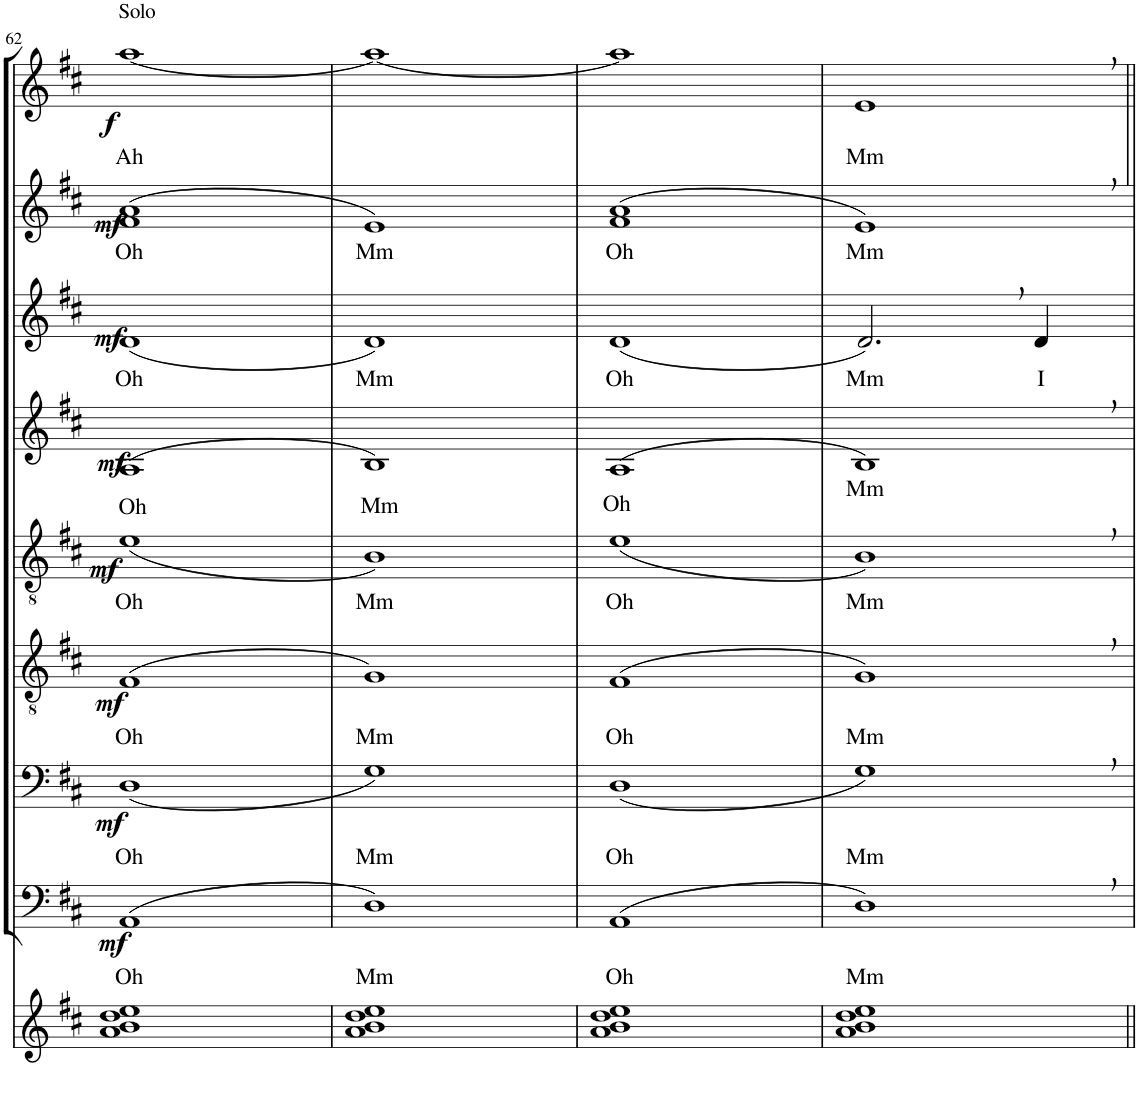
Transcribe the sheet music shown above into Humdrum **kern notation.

**kern	**kern	**text	**dynam	**kern	**text	**dynam	**kern	**text	**dynam	**kern	**text	**dynam	**kern	**text	**dynam	**kern	**text	**dynam	**kern	**text	**dynam	**kern	**text	**dynam
*part9	*part8	*part8	*part8	*part7	*part7	*part7	*part6	*part6	*part6	*part5	*part5	*part5	*part4	*part4	*part4	*part3	*part3	*part3	*part2	*part2	*part2	*part1	*part1	*part1
*staff9	*staff8	*staff8	*staff8	*staff7	*staff7	*staff7	*staff6	*staff6	*staff6	*staff5	*staff5	*staff5	*staff4	*staff4	*staff4	*staff3	*staff3	*staff3	*staff2	*staff2	*staff2	*staff1	*staff1	*staff1
*I"Bicchieri	*I"Bassi II	*	*	*I"Bassi I	*	*	*I"Tenori II	*	*	*I"Tenori I	*	*	*I"Contralti II	*	*	*I"Contralti I	*	*	*I"Soprani II	*	*	*I"Soprani I	*	*
!!LO:PB:g=z
*clefG2	*clefF4	*	*	*clefF4	*	*	*clefGv2	*	*	*clefGv2	*	*	*clefG2	*	*	*clefG2	*	*	*clefG2	*	*	*clefG2	*	*
*	*	*	*	*	*	*	*Trd12c21	*	*	*	*	*	*	*	*	*	*	*	*	*	*	*	*	*
*k[f#c#]	*k[f#c#]	*	*	*k[f#c#]	*	*	*k[f#c#]	*	*	*k[f#c#]	*	*	*k[f#c#]	*	*	*k[f#c#]	*	*	*k[f#c#]	*	*	*k[f#c#]	*	*
*D:	*D:	*	*	*D:	*	*	*D:	*	*	*D:	*	*	*D:	*	*	*D:	*	*	*D:	*	*	*D:	*	*
*M2/2	*M2/2	*	*	*M2/2	*	*	*M2/2	*	*	*M2/2	*	*	*M2/2	*	*	*M2/2	*	*	*M2/2	*	*	*M2/2	*	*
=62	=62	=62	=62	=62	=62	=62	=62	=62	=62	=62	=62	=62	=62	=62	=62	=62	=62	=62	=62	=62	=62	=62	=62	=62
!	!	!	!	!	!	!	!	!	!	!	!	!	!	!	!	!	!	!	!	!	!	!LO:TX:a:t=Solo	!	!
!	!	!LO:LY:b	!LO:DY:b	!	!LO:LY:b	!LO:DY:b	!	!LO:LY:b	!LO:DY:b	!	!LO:LY:b	!LO:DY:b	!	!LO:LY:b	!LO:DY:b	!	!LO:LY:b	!LO:DY:b	!	!LO:LY:b	!LO:DY:b	!	!LO:LY:b	!LO:DY:b
1a 1b 1dd 1ee	(1AA	Oh	mf	(1D	Oh	mf	(1F#	Oh	mf	(1e	Oh	mf	(1A	Oh	mf	(1d	Oh	mf	(1f# 1a	Oh	mf	[1aa	Ah	f
=63	=63	=63	=63	=63	=63	=63	=63	=63	=63	=63	=63	=63	=63	=63	=63	=63	=63	=63	=63	=63	=63	=63	=63	=63
!	!	!LO:LY:b	!	!	!LO:LY:b	!	!	!LO:LY:b	!	!	!LO:LY:b	!	!	!LO:LY:b	!	!	!LO:LY:b	!	!	!LO:LY:b	!	!	!	!
1a 1b 1dd 1ee	1D)	Mm	.	1G)	Mm	.	1G)	Mm	.	1B)	Mm	.	1B)	Mm	.	1d)	Mm	.	1e)	Mm	.	1aa_	.	.
=64	=64	=64	=64	=64	=64	=64	=64	=64	=64	=64	=64	=64	=64	=64	=64	=64	=64	=64	=64	=64	=64	=64	=64	=64
!	!	!LO:LY:b	!	!	!LO:LY:b	!	!	!LO:LY:b	!	!	!LO:LY:b	!	!	!LO:LY:b	!	!	!LO:LY:b	!	!	!LO:LY:b	!	!	!	!
1a 1b 1dd 1ee	(1AA	Oh	.	(1D	Oh	.	(1F#	Oh	.	(1e	Oh	.	(1A	Oh	.	(1d	Oh	.	(1f# 1a	Oh	.	1aa]	.	.
=65	=65	=65	=65	=65	=65	=65	=65	=65	=65	=65	=65	=65	=65	=65	=65	=65	=65	=65	=65	=65	=65	=65	=65	=65
!	!	!LO:LY:b	!	!	!LO:LY:b	!	!	!LO:LY:b	!	!	!LO:LY:b	!	!	!LO:LY:b	!	!	!LO:LY:b	!	!	!LO:LY:b	!	!	!LO:LY:b	!
1a 1b 1dd 1ee	1D,)	Mm	.	1G,)	Mm	.	1G,)	Mm	.	1B,)	Mm	.	1B,)	Mm	.	2.d,/)	Mm	.	1e,)	Mm	.	1e,	Mm	.
!	!	!	!	!	!	!	!	!	!	!	!	!	!	!	!	!	!LO:LY:b	!	!	!	!	!	!	!
.	.	.	.	.	.	.	.	.	.	.	.	.	.	.	.	4d/	I	.	.	.	.	.	.	.
=||	=||	=||	=||	=||	=||	=||	=||	=||	=||	=||	=||	=||	=||	=||	=||	=||	=||	=||	=||	=||	=||	=||	=||	=||
*-	*-	*-	*-	*-	*-	*-	*-	*-	*-	*-	*-	*-	*-	*-	*-	*-	*-	*-	*-	*-	*-	*-	*-	*-
